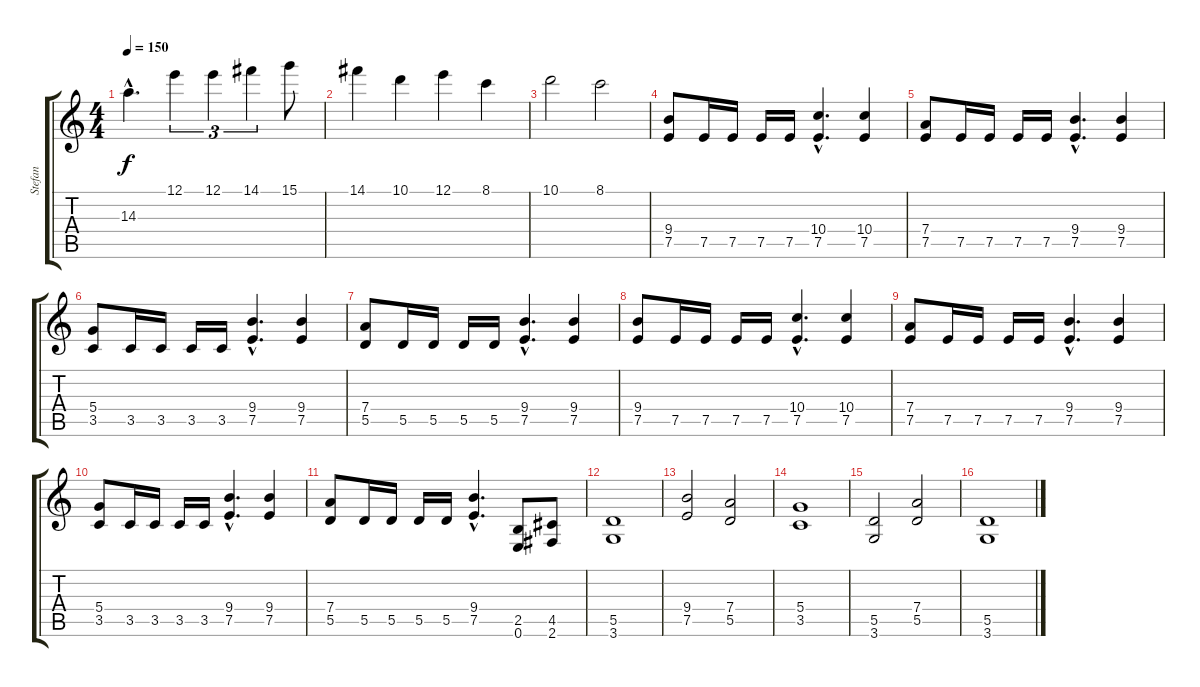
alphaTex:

\track ("Stefan" "Stefan") {instrument distortionguitar}
\staff {score tabs}
\tuning (E4 B3 G3 D3 A2 E2) {hide}
\ts (4 4)
\tempo 150
\clef g2
\ks c
14.3{hac t}.4{d dy f} 12.1.4{tu (3 2)} 12.1.4{tu (3 2)} 14.1.4{tu (3 2)} 15.1.8 |
14.1.4 10.1.4 12.1.4 8.1.4 |
10.1.2 8.1.2 |
(9.4 7.5).8 7.5.16 7.5.16 7.5.16 7.5.16 (10.4{hac} 7.5{hac}).4{d} (10.4 7.5).4 |
(7.4 7.5).8 7.5.16 7.5.16 7.5.16 7.5.16 (9.4{hac} 7.5{hac}).4{d} (9.4 7.5).4 |
(5.4 3.5).8 3.5.16 3.5.16 3.5.16 3.5.16 (9.4{hac} 7.5{hac}).4{d} (9.4 7.5).4 |
(7.4 5.5).8 5.5.16 5.5.16 5.5.16 5.5.16 (9.4{hac} 7.5{hac}).4{d} (9.4 7.5).4 |
(9.4 7.5).8 7.5.16 7.5.16 7.5.16 7.5.16 (10.4{hac} 7.5{hac}).4{d} (10.4 7.5).4 |
(7.4 7.5).8 7.5.16 7.5.16 7.5.16 7.5.16 (9.4{hac} 7.5{hac}).4{d} (9.4 7.5).4 |
(5.4 3.5).8 3.5.16 3.5.16 3.5.16 3.5.16 (9.4{hac} 7.5{hac}).4{d} (9.4 7.5).4 |
(7.4 5.5).8 5.5.16 5.5.16 5.5.16 5.5.16 (9.4{hac} 7.5{hac}).4{d} (2.5 0.6).8 (4.5 2.6).8 |
(5.5 3.6).1 |
(9.4 7.5).2 (7.4 5.5).2 |
(5.4 3.5).1 |
(5.5 3.6).2 (7.4 5.5).2 |
(5.5 3.6).1
